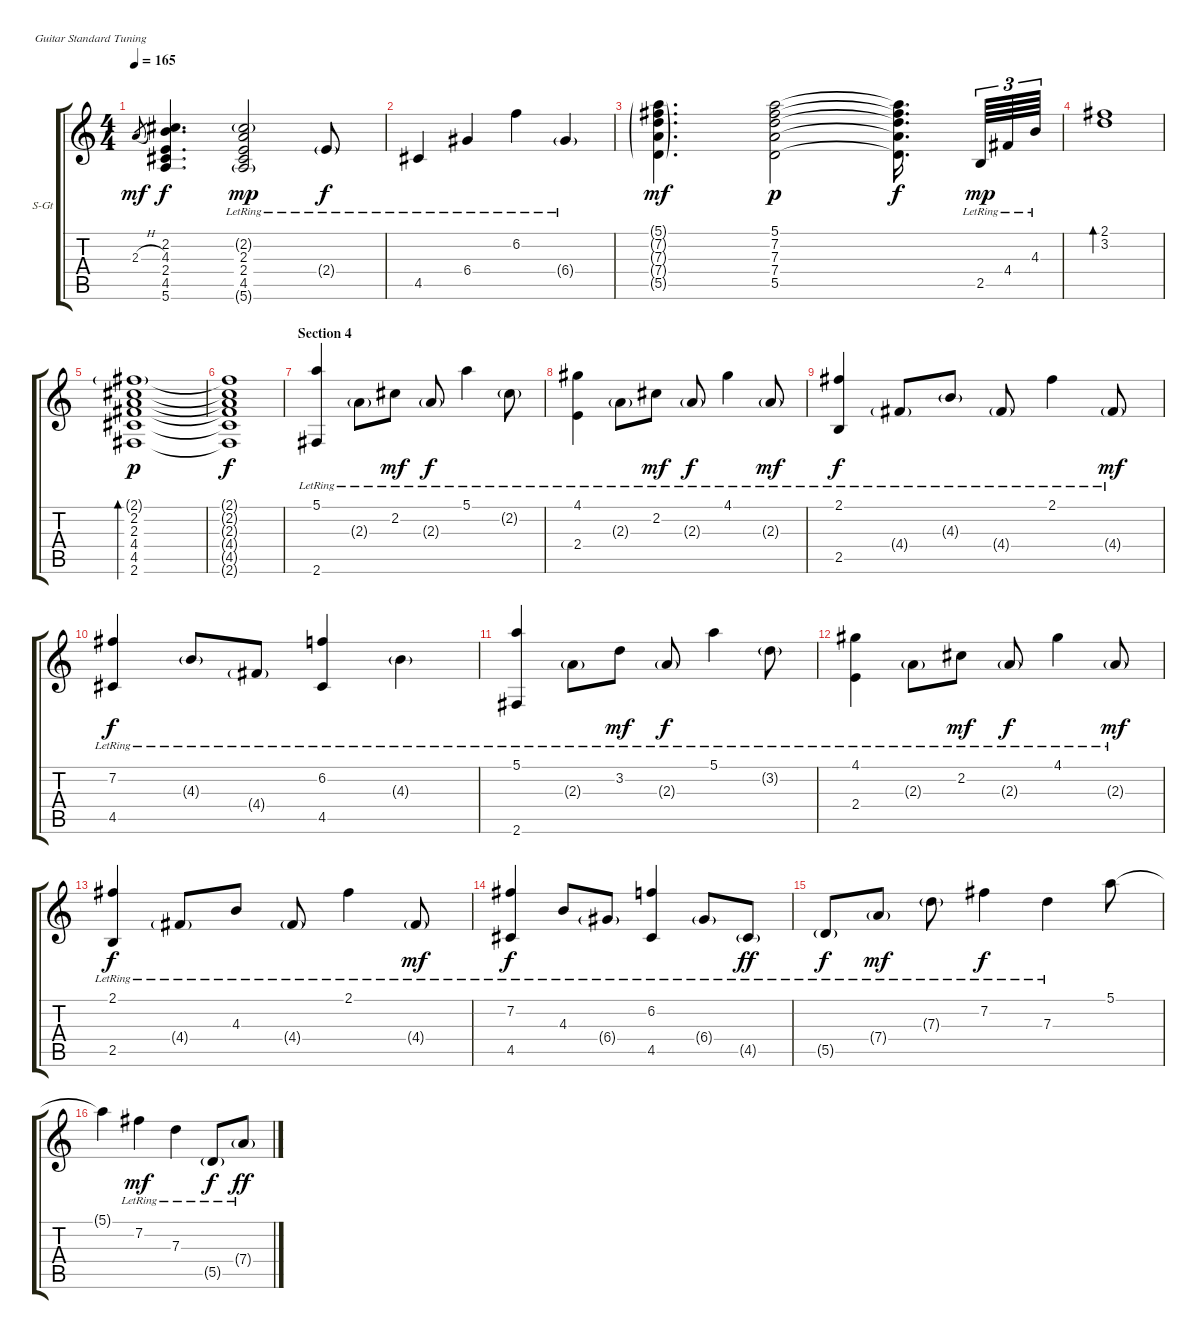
\bracketExtendMode groupsimilarinstruments
\firstSystemTrackNameOrientation horizontal
\otherSystemsTrackNameOrientation horizontal
\track ("Steel Guitar" "S-Gt") {instrument acousticguitarsteel}
\staff {score tabs}
\tuning (E4 B3 G3 D3 A2 E2)
\ts (4 4)
\tempo 165
\clef g2
\scale
0.333333
\ks c
2.3{h}.8{gr dy mf} (2.2 4.3 2.4 4.5 5.6).4{d dy f} (2.2{g lr} 2.3{lr} 2.4 4.5{lr} 5.6{g lr}).2{dy mp} 2.4{g lr}.8{dy f} |
\scale
0.333333 4.5{lr}.4 6.4{lr}.4 6.2{lr}.4 6.4{g lr}.4 |
\scale
0.333333 (5.1{g} 7.2{g} 7.3{g} 7.4{g} 5.5{g}).4{d dy mf} (5.1 7.2 7.3 7.4 5.5).2{dy p} (5.1{t} 7.2{t} 7.3{t} 7.4{t} 5.5{t}).16{d dy f} 2.5{lr}.64{tu (3 2) dy mp} 4.4{lr}.64{tu (3 2)} 4.3{lr}.64{tu (3 2)} |
\scale
0.333333 (2.1 3.2).1{bd 30} |
\scale
0.333333 (2.1{g} 2.2 2.3 4.4 4.5 2.6).1{bd 240 dy p} |
\scale
0.333333 (2.1{t} 2.2{t} 2.3{t} 4.4{t} 4.5{t} 2.6{t}).1{dy f} |
\section ("" "Section 4")
\scale
0.333333 (5.1{lr} 2.6{lr}).4 2.3{g lr}.8 2.2{lr}.8{dy mf} 2.3{g lr}.8{dy f} 5.1{lr}.4 2.2{g lr}.8 |
\scale
0.333333 (4.1{lr} 2.4{lr}).4 2.3{g lr}.8 2.2{lr}.8{dy mf} 2.3{g lr}.8{dy f} 4.1{lr}.4 2.3{g lr}.8{dy mf} |
\scale
0.333333 (2.1{lr} 2.5{lr}).4{dy f} 4.4{g lr}.8 4.3{g lr}.8 4.4{g lr}.8 2.1{lr}.4 4.4{g lr}.8{dy mf} |
\scale
0.333333 (7.2{lr} 4.5{lr}).4{dy f} 4.3{g lr}.8 4.4{g lr}.8 (6.2{lr} 4.5{lr}).4 4.3{g lr}.4 |
\scale
0.333333 (5.1{lr} 2.6{lr}).4 2.3{g lr}.8 3.2{lr}.8{dy mf} 2.3{g lr}.8{dy f} 5.1{lr}.4 3.2{g lr}.8 |
\scale
0.333333 (4.1{lr} 2.4{lr}).4 2.3{g lr}.8 2.2{lr}.8{dy mf} 2.3{g lr}.8{dy f} 4.1{lr}.4 2.3{g lr}.8{dy mf} |
\scale
0.333333 (2.1{lr} 2.5{lr}).4{dy f} 4.4{g lr}.8 4.3{lr}.8 4.4{g lr}.8 2.1{lr}.4 4.4{g lr}.8{dy mf} |
\scale
0.333333 (7.2{lr} 4.5{lr}).4{dy f} 4.3{lr}.8 6.4{g lr}.8 (6.2{lr} 4.5{lr}).4 6.4{g lr}.8 4.5{g lr}.8{dy ff} |
\scale
0.333333 5.5{g lr}.8{dy f} 7.4{g lr}.8{dy mf} 7.3{g lr}.8 7.2{lr}.4{dy f} 7.3{lr}.4 5.1.8 |
\scale
0.333333 5.1{t}.4 7.2{lr}.4{dy mf} 7.3{lr}.4 5.5{g lr}.8{dy f} 7.4{g lr}.8{dy ff}
